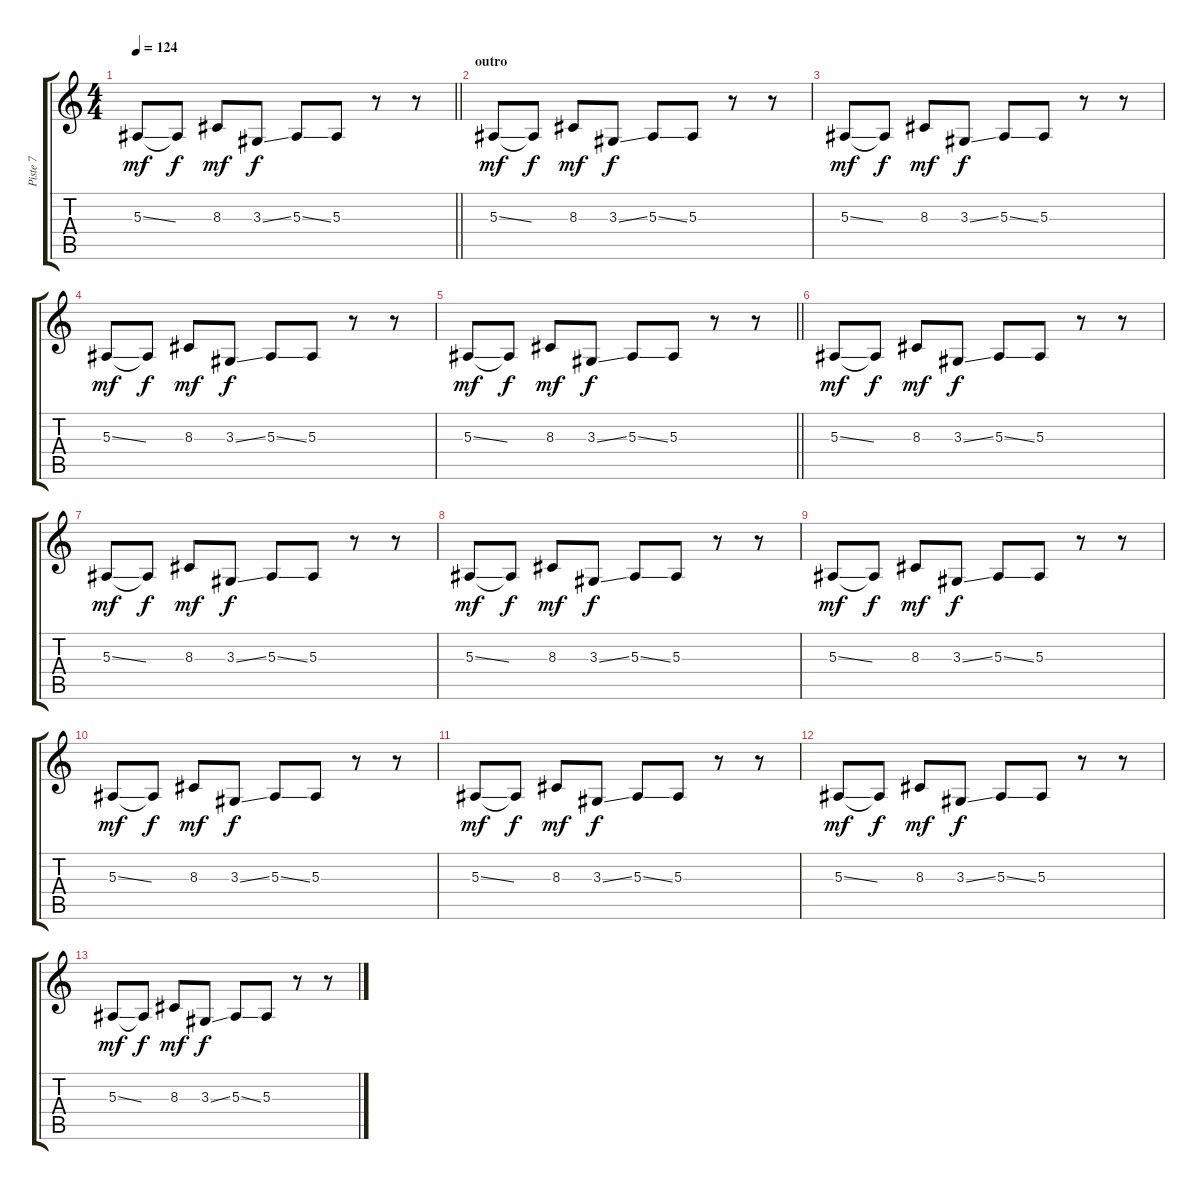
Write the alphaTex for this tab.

\track ("Piste 7" "Piste 7") {instrument fx7echoes}
\staff {score tabs}
\tuning (D4 A3 F3 C3 G2 D2) {hide}
\ts (4 4)
\tempo 124
\clef g2
\barLineRight lightlight
\ks c
5.3{ss}.8{dy mf} 5.3{t}.8{dy f} 8.3.8{dy mf} 3.3{ss}.8{dy f} 5.3{ss}.8 5.3.8 r.8 r.8 |
\section ("" "outro")
5.3{ss}.8{dy mf volume 16} 5.3{t}.8{dy f} 8.3.8{dy mf} 3.3{ss}.8{dy f} 5.3{ss}.8 5.3.8 r.8 r.8 |
5.3{ss}.8{dy mf} 5.3{t}.8{dy f} 8.3.8{dy mf} 3.3{ss}.8{dy f} 5.3{ss}.8 5.3.8 r.8 r.8 |
5.3{ss}.8{dy mf} 5.3{t}.8{dy f} 8.3.8{dy mf} 3.3{ss}.8{dy f} 5.3{ss}.8 5.3.8 r.8 r.8 |
\barLineRight lightlight
5.3{ss}.8{dy mf} 5.3{t}.8{dy f} 8.3.8{dy mf} 3.3{ss}.8{dy f} 5.3{ss}.8 5.3.8 r.8 r.8 |
5.3{ss}.8{dy mf volume 16} 5.3{t}.8{dy f} 8.3.8{dy mf} 3.3{ss}.8{dy f} 5.3{ss}.8 5.3.8 r.8 r.8 |
5.3{ss}.8{dy mf} 5.3{t}.8{dy f} 8.3.8{dy mf} 3.3{ss}.8{dy f} 5.3{ss}.8 5.3.8 r.8 r.8 |
5.3{ss}.8{dy mf} 5.3{t}.8{dy f} 8.3.8{dy mf} 3.3{ss}.8{dy f} 5.3{ss}.8 5.3.8 r.8 r.8 |
5.3{ss}.8{dy mf} 5.3{t}.8{dy f} 8.3.8{dy mf} 3.3{ss}.8{dy f} 5.3{ss}.8 5.3.8 r.8 r.8 |
5.3{ss}.8{dy mf volume 16} 5.3{t}.8{dy f} 8.3.8{dy mf} 3.3{ss}.8{dy f} 5.3{ss}.8 5.3.8 r.8 r.8 |
5.3{ss}.8{dy mf} 5.3{t}.8{dy f} 8.3.8{dy mf} 3.3{ss}.8{dy f} 5.3{ss}.8 5.3.8 r.8 r.8 |
5.3{ss}.8{dy mf} 5.3{t}.8{dy f} 8.3.8{dy mf} 3.3{ss}.8{dy f} 5.3{ss}.8 5.3.8 r.8 r.8 |
5.3{ss}.8{dy mf} 5.3{t}.8{dy f} 8.3.8{dy mf} 3.3{ss}.8{dy f} 5.3{ss}.8 5.3.8 r.8 r.8
